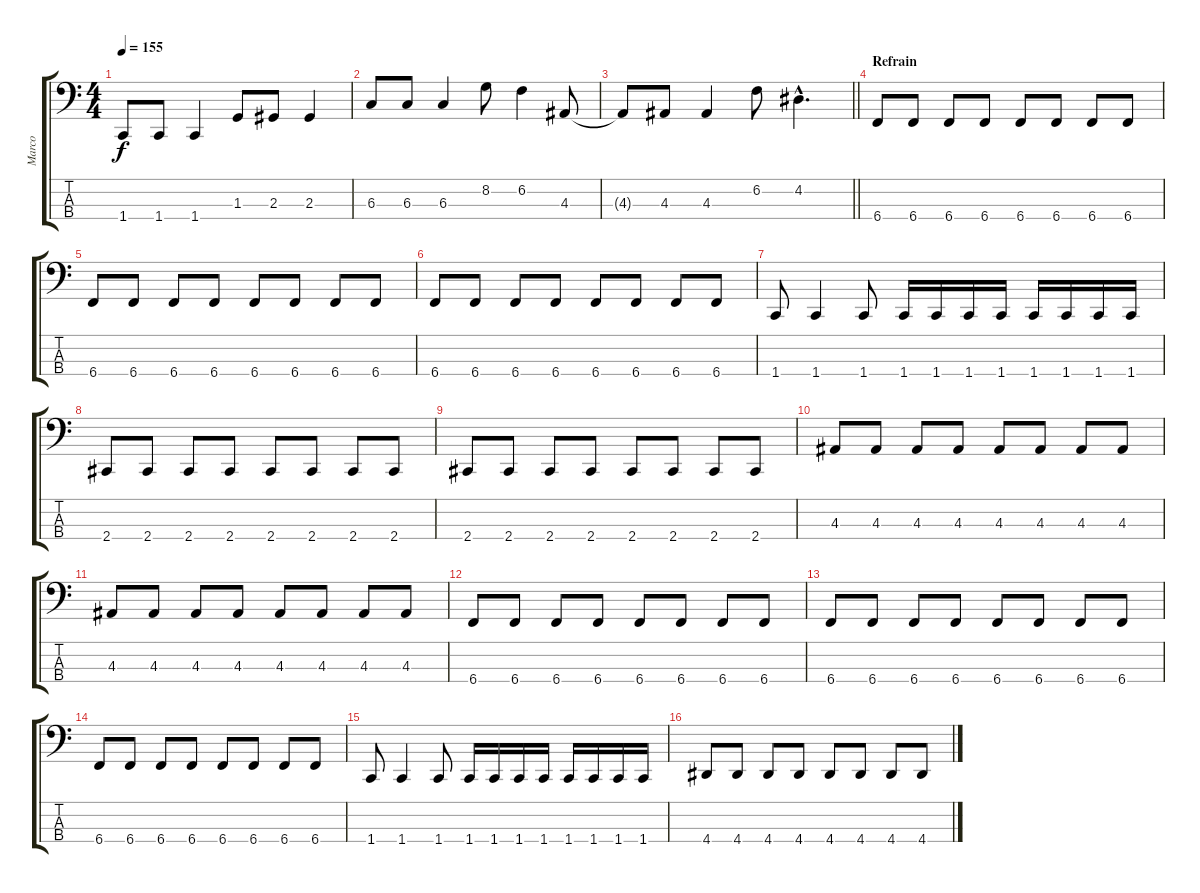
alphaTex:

\track ("Marco" "Marco") {instrument electricbasspick}
\staff {score tabs}
\tuning (E2 B1 Gb1 B0) {hide}
\ts (4 4)
\tempo 155
\clef f4
\ks c
1.4{t}.8{dy f} 1.4.8 1.4.4 1.3.8 2.3.8 2.3.4 |
6.3.8 6.3.8 6.3.4 8.2.8 6.2.4 4.3.8 |
\barLineRight lightlight
4.3{t}.8 4.3.8 4.3.4 6.2.8 4.2{hac}.4{d} |
\section ("" "Refrain")
6.4.8 6.4.8 6.4.8 6.4.8 6.4.8 6.4.8 6.4.8 6.4.8 |
6.4.8 6.4.8 6.4.8 6.4.8 6.4.8 6.4.8 6.4.8 6.4.8 |
6.4.8 6.4.8 6.4.8 6.4.8 6.4.8 6.4.8 6.4.8 6.4.8 |
1.4.8 1.4.4 1.4.8 1.4.16 1.4.16 1.4.16 1.4.16 1.4.16 1.4.16 1.4.16 1.4.16 |
2.4.8 2.4.8 2.4.8 2.4.8 2.4.8 2.4.8 2.4.8 2.4.8 |
2.4.8 2.4.8 2.4.8 2.4.8 2.4.8 2.4.8 2.4.8 2.4.8 |
4.3.8 4.3.8 4.3.8 4.3.8 4.3.8 4.3.8 4.3.8 4.3.8 |
4.3.8 4.3.8 4.3.8 4.3.8 4.3.8 4.3.8 4.3.8 4.3.8 |
6.4.8 6.4.8 6.4.8 6.4.8 6.4.8 6.4.8 6.4.8 6.4.8 |
6.4.8 6.4.8 6.4.8 6.4.8 6.4.8 6.4.8 6.4.8 6.4.8 |
6.4.8 6.4.8 6.4.8 6.4.8 6.4.8 6.4.8 6.4.8 6.4.8 |
1.4.8 1.4.4 1.4.8 1.4.16 1.4.16 1.4.16 1.4.16 1.4.16 1.4.16 1.4.16 1.4.16 |
4.4.8 4.4.8 4.4.8 4.4.8 4.4.8 4.4.8 4.4.8 4.4.8
